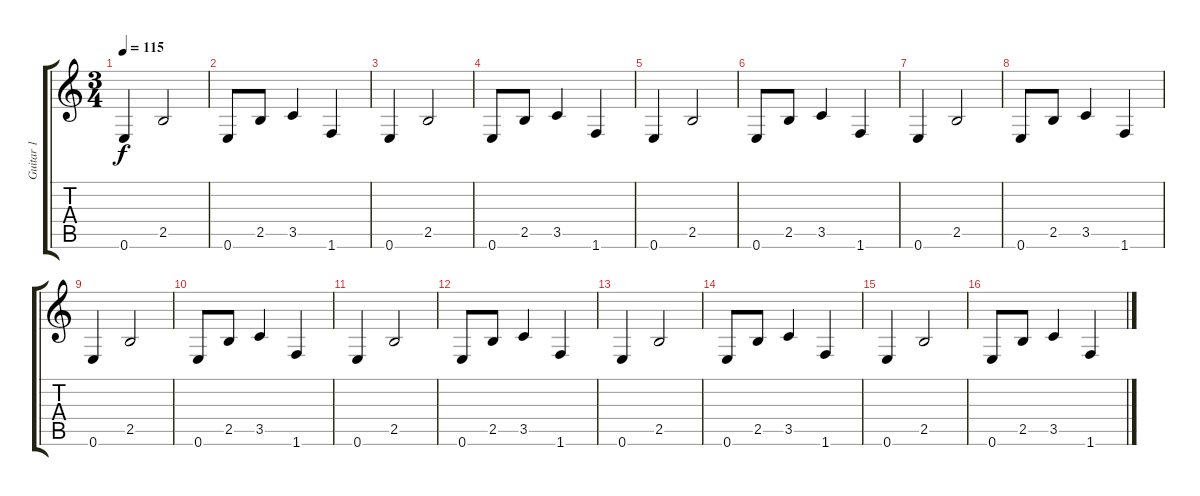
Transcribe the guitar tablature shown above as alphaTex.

\track ("Guitar 1" "Guitar 1") {instrument distortionguitar}
\staff {score tabs}
\tuning (E4 B3 G3 D3 A2 E2) {hide}
\ts (3 4)
\tempo 115
\clef g2
\ks c
0.6.4{dy f instrument distortionguitar} 2.5.2 |
0.6.8 2.5.8 3.5.4 1.6.4 |
0.6.4 2.5.2 |
0.6.8 2.5.8 3.5.4 1.6.4 |
0.6.4 2.5.2 |
0.6.8 2.5.8 3.5.4 1.6.4 |
0.6.4 2.5.2 |
0.6.8 2.5.8 3.5.4 1.6.4 |
0.6.4 2.5.2 |
0.6.8 2.5.8 3.5.4 1.6.4 |
0.6.4 2.5.2 |
0.6.8 2.5.8 3.5.4 1.6.4 |
0.6.4 2.5.2 |
0.6.8 2.5.8 3.5.4 1.6.4 |
0.6.4 2.5.2 |
0.6.8 2.5.8 3.5.4 1.6.4
